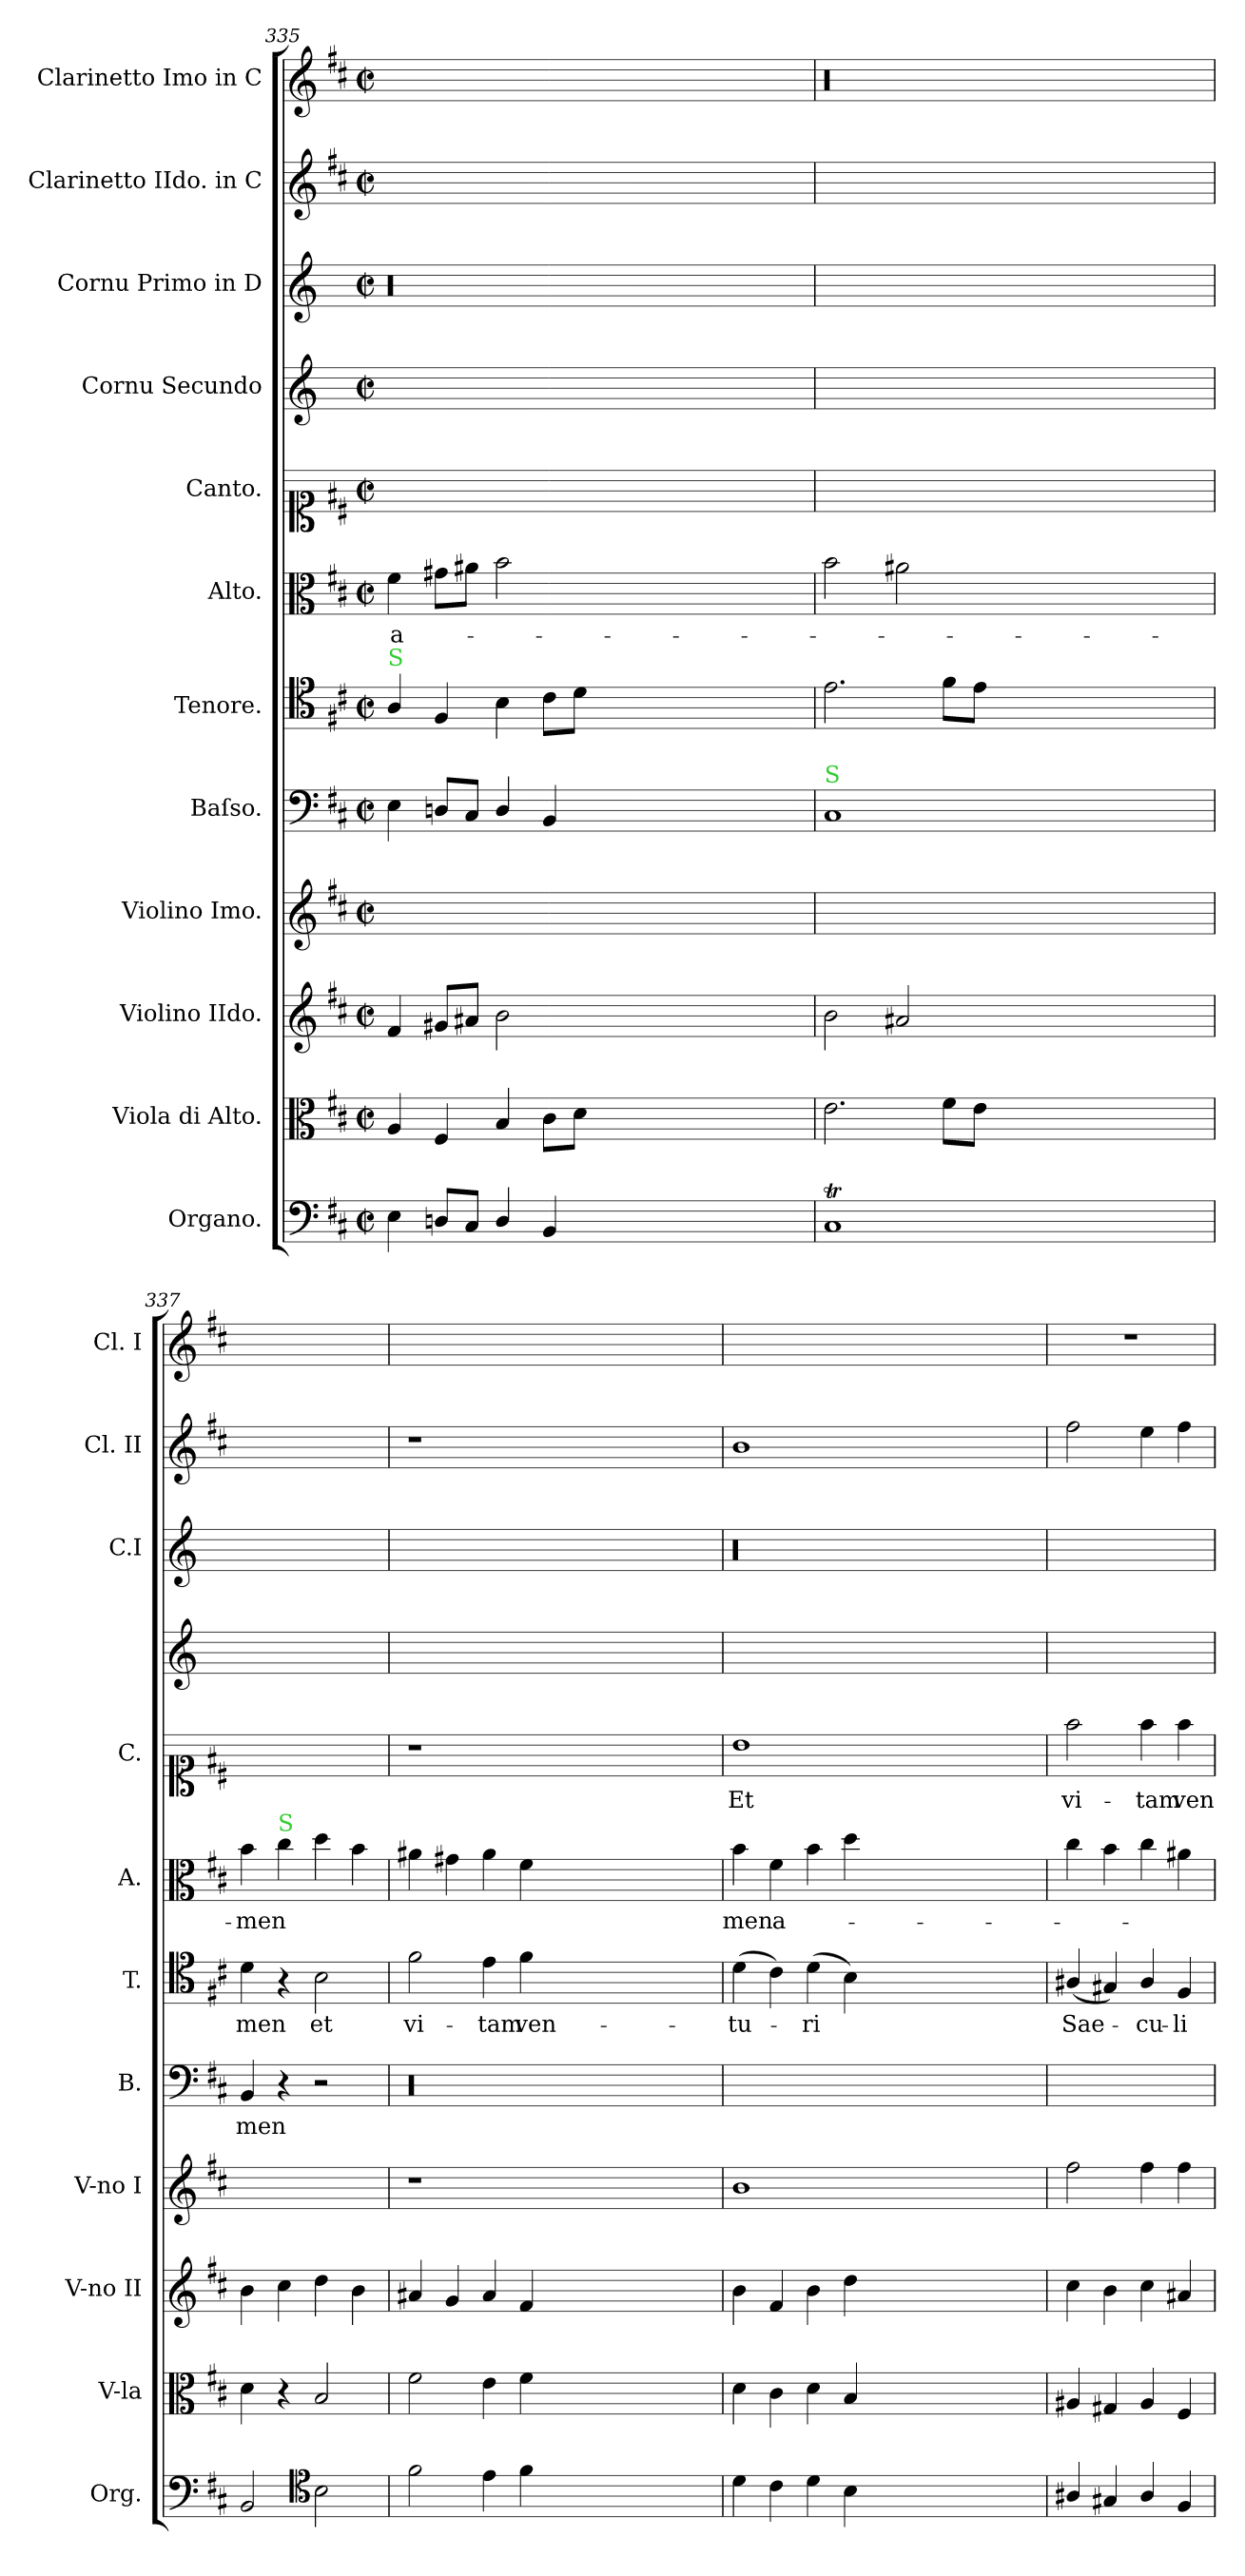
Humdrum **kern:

**kern	**kern	**kern	**kern	**kern	**text	**kern	**text	**kern	**text	**kern	**text	**kern	**kern	**kern	**kern
*part12	*part11	*part10	*part9	*part8	*part8	*part7	*part7	*part6	*part6	*part5	*part5	*part4	*part3	*part2	*part1
*staff12	*staff11	*staff10	*staff9	*staff8	*staff8	*staff7	*staff7	*staff6	*staff6	*staff5	*staff5	*staff4	*staff3	*staff2	*staff1
*I"Organo.	*I"Viola di Alto.	*I"Violino IIdo.	*I"Violino Imo.	*I"Baſso.	*	*I"Tenore.	*	*I"Alto.	*	*I"Canto.	*	*I"Cornu Secundo	*I"Cornu Primo in D	*I"Clarinetto IIdo. in C	*I"Clarinetto Imo in C
*I'Org.	*I'V-la	*I'V-no II	*I'V-no I	*I'B.	*	*I'T.	*	*I'A.	*	*I'C.	*	*	*I'C.I	*I'Cl. II	*I'Cl. I
*clefF4	*clefC3	*clefG2	*clefG2	*clefF4	*	*clefC4	*	*clefC3	*	*clefC1	*	*clefG2	*clefG2	*clefG2	*clefG2
*	*	*	*	*	*	*	*	*	*	*	*	*ITrd6c10	*ITrd6c10	*	*
*k[f#c#]	*k[f#c#]	*k[f#c#]	*k[f#c#]	*k[f#c#]	*	*k[f#c#]	*	*k[f#c#]	*	*k[f#c#]	*	*k[f#c#]	*k[f#c#]	*k[f#c#]	*k[f#c#]
*M2/2	*M2/2	*M2/2	*M2/2	*M2/2	*	*M2/2	*	*M2/2	*	*M2/2	*	*M2/2	*M2/2	*M2/2	*M2/2
*met(c|)	*met(c|)	*met(c|)	*met(c|)	*met(c|)	*	*met(c|)	*	*met(c|)	*	*met(c|)	*	*met(c|)	*met(c|)	*met(c|)	*met(c|)
=335	=335	=335	=335	=335	=335	=335	=335	=335	=335	=335	=335	=335	=335	=335	=335
!	!	!	!	!	!	!LO:TX:a:color=limegreen:t=S	!	!	!	!	!	!	!	!	!
4E\	4A/	4f#/	00ryy	4E\	.	4A/	.	4f#\	a-	00ryy	.	1ryy	00r	00ryy	00ryy
8Dn/L	4F#/	8g#X/L	.	8Dn/L	.	4F#/	.	8g#X\L	.	.	.	.	.	.	.
8C#/J	.	8a#X/J	.	8C#/J	.	.	.	8a#X\J	.	.	.	.	.	.	.
4D/	4B/	2b\	.	4D/	.	4B\	.	2b\	.	.	.	.	.	.	.
4BB/	8c#\L	.	.	4BB/	.	8c#\L	.	.	.	.	.	.	.	.	.
.	8d\J	.	.	.	.	8d\J	.	.	.	.	.	.	.	.	.
0.ryy	0.ryy	0.ryy	.	0.ryy	.	0.ryy	.	0.ryy	.	.	.	0.ryy	.	.	.
=336	=336	=336	=336	=336	=336	=336	=336	=336	=336	=336	=336	=336	=336	=336	=336
!	!	!	!	!LO:TX:a:color=limegreen:t=S	!	!	!	!	!	!	!	!	!	!	!
1C#t	2.e\	2b\	00ryy	1C#	.	2.e\	.	2b\	.	00ryy	.	1ryy	00ryy	00ryy	00r
.	.	2a#X/	.	.	.	.	.	2a#X\	.	.	.	.	.	.	.
.	8f#\L	.	.	.	.	8f#\L	.	.	.	.	.	.	.	.	.
.	8e\J	.	.	.	.	8e\J	.	.	.	.	.	.	.	.	.
0.ryy	0.ryy	0.ryy	.	0.ryy	.	0.ryy	.	0.ryy	.	.	.	0.ryy	.	.	.
=337	=337	=337	=337	=337	=337	=337	=337	=337	=337	=337	=337	=337	=337	=337	=337
2BB/	4d\	4b\	1ryy	4BB/	-men	4d\	-men	4b\	-men	1ryy	.	1ryy	1ryy	1ryy	1ryy
!	!	!	!	!	!	!	!	!LO:TX:a:color=limegreen:t=S	!	!	!	!	!	!	!
.	4r	4cc#\	.	4r	.	4r	.	4cc#\	.	.	.	.	.	.	.
*clefC4	*	*	*	*	*	*	*	*	*	*	*	*	*	*	*
2B\	2B/	4dd\	.	2r	.	2B\	et	4dd\	.	.	.	.	.	.	.
.	.	4b\	.	.	.	.	.	4b\	.	.	.	.	.	.	.
=338	=338	=338	=338	=338	=338	=338	=338	=338	=338	=338	=338	=338	=338	=338	=338
2f#\	2f#\	4a#X/	1r	00r	.	2f#\	vi-	4a#X\	.	1r	.	1ryy	00ryy	1r	00ryy
.	.	4g/	.	.	.	.	.	4g#X\	.	.	.	.	.	.	.
4e\	4e\	4a#/	.	.	.	4e\	-tam	4a#\	.	.	.	.	.	.	.
4f#\	4f#\	4f#/	.	.	.	4f#\	ven-	4f#\	.	.	.	.	.	.	.
0.ryy	0.ryy	0.ryy	0.ryy	.	.	0.ryy	.	0.ryy	.	0.ryy	.	0.ryy	.	0.ryy	.
=339	=339	=339	=339	=339	=339	=339	=339	=339	=339	=339	=339	=339	=339	=339	=339
4d\	4d\	4b\	1b	00ryy	.	(>4d\	-tu-	4b\	-men	1b	Et	1ryy	00r	1b	00ryy
4c#\	4c#\	4f#/	.	.	.	4c#\)	.	4f#\	a-	.	.	.	.	.	.
4d\	4d\	4b\	.	.	.	(>4d\	-ri	4b\	.	.	.	.	.	.	.
4B\	4B/	4dd\	.	.	.	4B\)	.	4dd\	.	.	.	.	.	.	.
0.ryy	0.ryy	0.ryy	0.ryy	.	.	0.ryy	.	0.ryy	.	0.ryy	.	0.ryy	.	0.ryy	.
=340	=340	=340	=340	=340	=340	=340	=340	=340	=340	=340	=340	=340	=340	=340	=340
4A#X/	4A#X/	4cc#\	2ff#\	1ryy	.	(<4A#X/	Sae-	4cc#\	.	2ff#\	vi-	1ryy	1ryy	2ff#\	1r
4G#X/	4G#X/	4b\	.	.	.	4G#X/)	.	4b\	.	.	.	.	.	.	.
4A#/	4A#/	4cc#\	4ff#\	.	.	4A#/	-cu-	4cc#\	.	4ff#\	-tam	.	.	4ee\	.
4F#/	4F#/	4a#X/	4ff#\	.	.	4F#/	-li	4a#X\	.	4ff#\	ven-	.	.	4ff#\	.
=	=	=	=	=	=	=	=	=	=	=	=	=	=	=	=
*-	*-	*-	*-	*-	*-	*-	*-	*-	*-	*-	*-	*-	*-	*-	*-
